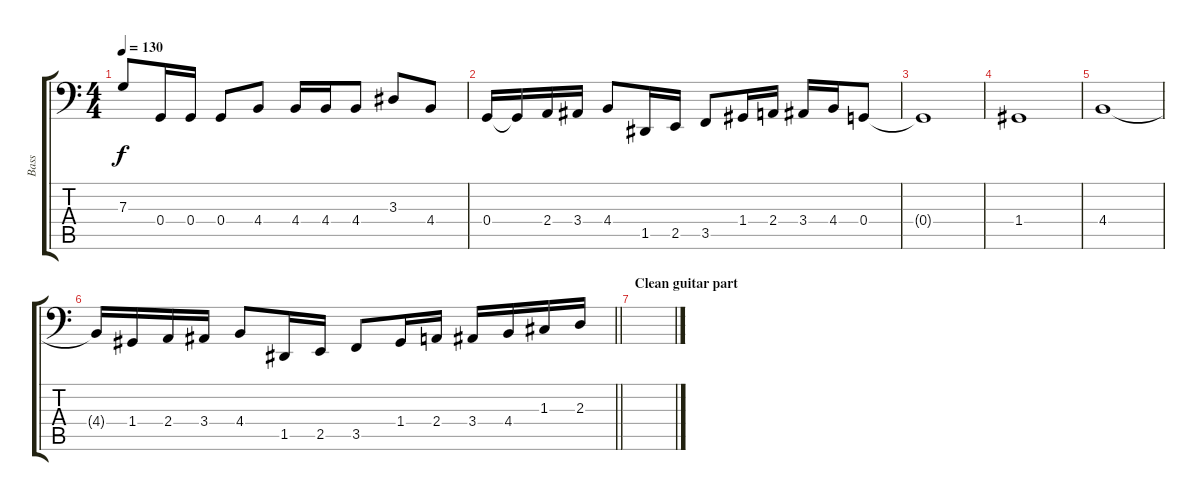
\track ("Bass" "Bass") {instrument electricbassfinger}
\staff {score tabs}
\tuning (Bb2 F2 C2 G1 D1 A0) {hide}
\ts (4 4)
\tempo 130
\clef f4
\ks c
7.3.8{dy f} 0.4.16 0.4.16 0.4.8 4.4.8 4.4.16 4.4.16 4.4.8 3.3.8 4.4.8 |
0.4.16 0.4{t}.16 2.4.16 3.4.16 4.4.8 1.5.16 2.5.16 3.5.8 1.4.16 2.4.16 3.4.16 4.4.16 0.4.8 |
0.4{t}.1 |
1.4.1 |
4.4.1 |
\barLineRight lightlight
4.4{t}.16 1.4.16 2.4.16 3.4.16 4.4.8 1.5.16 2.5.16 3.5.8 1.4.16 2.4.16 3.4.16 4.4.16 1.3.16 2.3.16 |
\section ("" "Clean guitar part")
